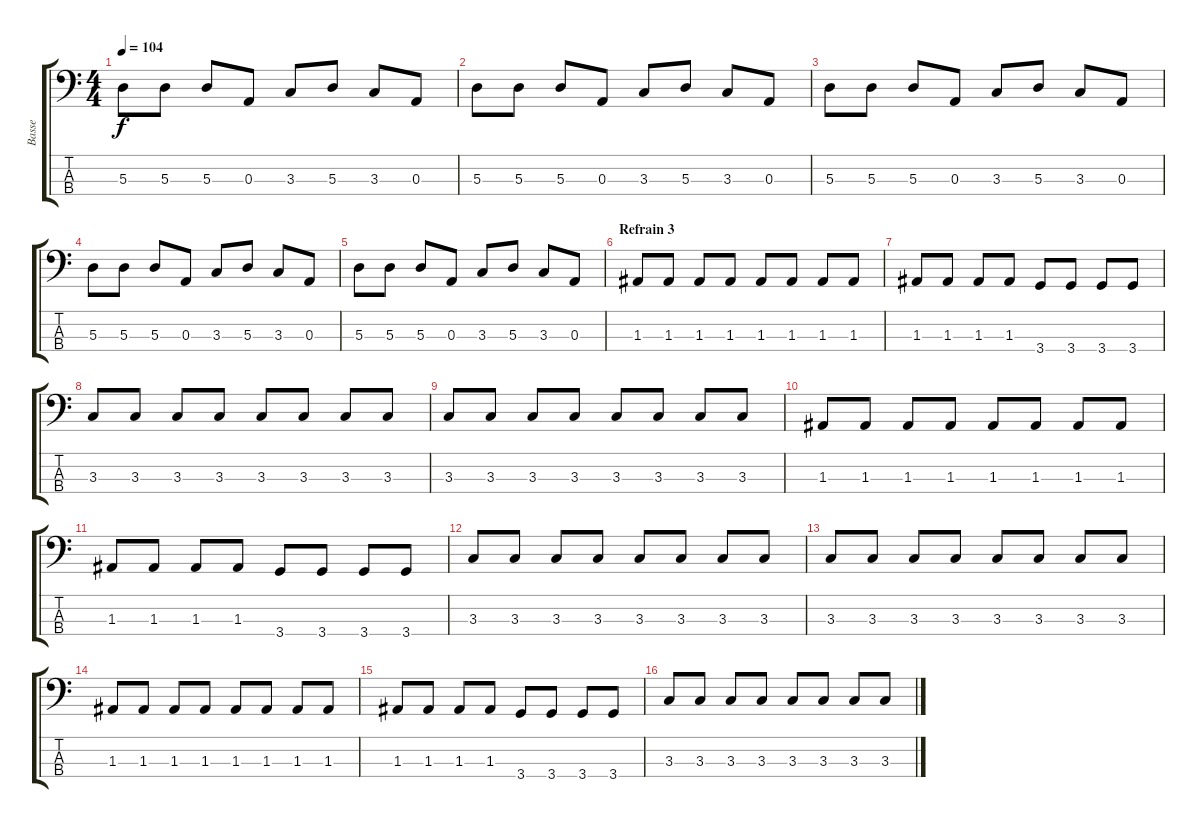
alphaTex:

\track ("Basse" "Basse") {instrument electricbassfinger}
\staff {score tabs}
\tuning (G2 D2 A1 E1) {hide}
\ts (4 4)
\tempo 104
\clef f4
\ks c
5.3.8{dy f} 5.3.8 5.3.8 0.3.8 3.3.8 5.3.8 3.3.8 0.3.8 |
5.3.8 5.3.8 5.3.8 0.3.8 3.3.8 5.3.8 3.3.8 0.3.8 |
5.3.8 5.3.8 5.3.8 0.3.8 3.3.8 5.3.8 3.3.8 0.3.8 |
5.3.8 5.3.8 5.3.8 0.3.8 3.3.8 5.3.8 3.3.8 0.3.8 |
5.3.8 5.3.8 5.3.8 0.3.8 3.3.8 5.3.8 3.3.8 0.3.8 |
\section ("" "Refrain 3")
1.3.8 1.3.8 1.3.8 1.3.8 1.3.8 1.3.8 1.3.8 1.3.8 |
1.3.8 1.3.8 1.3.8 1.3.8 3.4.8 3.4.8 3.4.8 3.4.8 |
3.3.8 3.3.8 3.3.8 3.3.8 3.3.8 3.3.8 3.3.8 3.3.8 |
3.3.8 3.3.8 3.3.8 3.3.8 3.3.8 3.3.8 3.3.8 3.3.8 |
1.3.8 1.3.8 1.3.8 1.3.8 1.3.8 1.3.8 1.3.8 1.3.8 |
1.3.8 1.3.8 1.3.8 1.3.8 3.4.8 3.4.8 3.4.8 3.4.8 |
3.3.8 3.3.8 3.3.8 3.3.8 3.3.8 3.3.8 3.3.8 3.3.8 |
3.3.8 3.3.8 3.3.8 3.3.8 3.3.8 3.3.8 3.3.8 3.3.8 |
1.3.8 1.3.8 1.3.8 1.3.8 1.3.8 1.3.8 1.3.8 1.3.8 |
1.3.8 1.3.8 1.3.8 1.3.8 3.4.8 3.4.8 3.4.8 3.4.8 |
3.3.8 3.3.8 3.3.8 3.3.8 3.3.8 3.3.8 3.3.8 3.3.8
